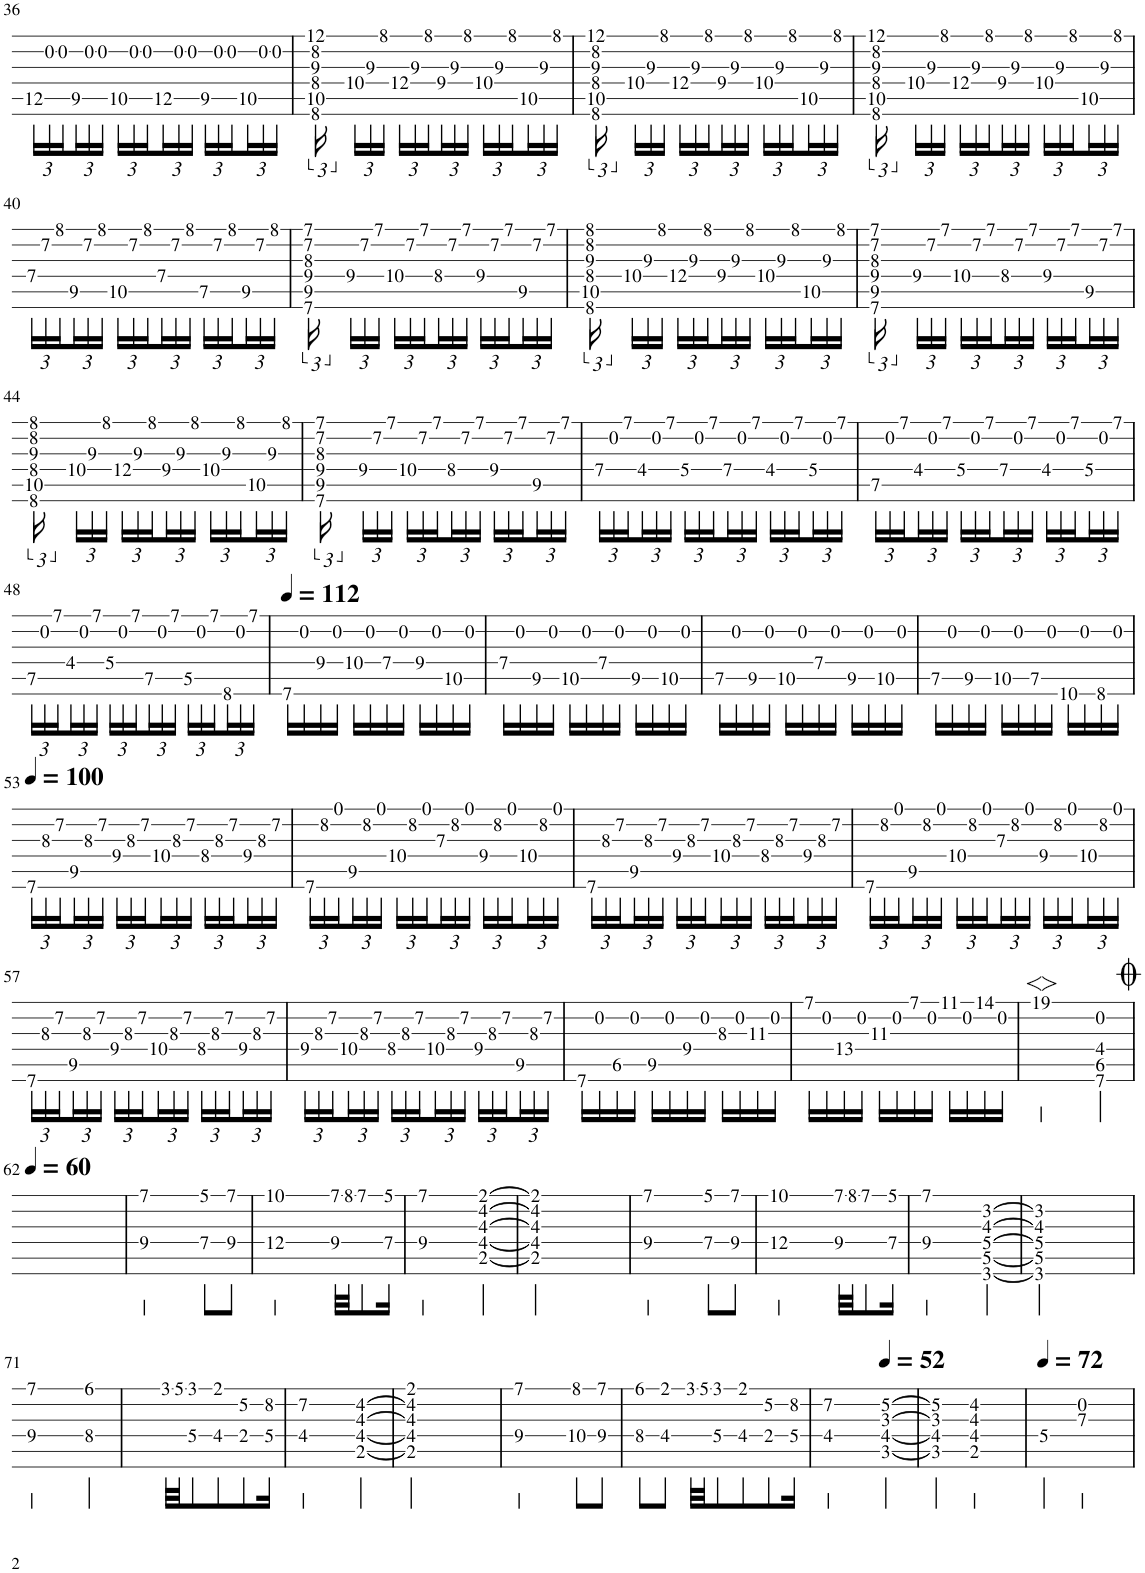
**kern
*part1
*staff1
*I"Klassische Gitarre
*I'Git.
!!LO:PB:g=z
*
*k[]
*M3/4
*Xbrackettup
=36
24A\LL
24B\
24B\
24F#\
24B\
24B\JJ
24G\LL
24B\
24B\
24A\
24B\
24B\JJ
24F#\LL
24B\
24B\
24G\
24B\
24B\JJ
=37
*brackettup
24C\ 24G\ 24B-\ 24e\ 24g\ 24ee\
24r
24r
*Xbrackettup
24c\LL
24e\
24cc\JJ
24d\LL
24e\
24cc\
24B\
24e\
24cc\JJ
24c\LL
24e\
24cc\
24G\
24e\
24cc\JJ
=38
*brackettup
24C\ 24G\ 24B-\ 24e\ 24g\ 24ee\
24r
24r
*Xbrackettup
24c\LL
24e\
24cc\JJ
24d\LL
24e\
24cc\
24B\
24e\
24cc\JJ
24c\LL
24e\
24cc\
24G\
24e\
24cc\JJ
=39
*brackettup
24C\ 24G\ 24B-\ 24e\ 24g\ 24ee\
24r
24r
*Xbrackettup
24c\LL
24e\
24cc\JJ
24d\LL
24e\
24cc\
24B\
24e\
24cc\JJ
24c\LL
24e\
24cc\
24G\
24e\
24cc\JJ
!!LO:LB:g=z
=40
24A\LL
24f#\
24cc\
24F#\
24f#\
24cc\JJ
24G\LL
24f#\
24cc\
24A\
24f#\
24cc\JJ
24E\LL
24f#\
24cc\
24F#\
24f#\
24cc\JJ
=41
*brackettup
24BB\ 24F#\ 24B\ 24e-\ 24f#\ 24b\
24r
24r
*Xbrackettup
24B\LL
24f#\
24b\JJ
24c\LL
24f#\
24b\
24B-\
24f#\
24b\JJ
24B\LL
24f#\
24b\
24F#\
24f#\
24b\JJ
=42
*brackettup
24C\ 24G\ 24B-\ 24e\ 24g\ 24cc\
24r
24r
*Xbrackettup
24c\LL
24e\
24cc\JJ
24d\LL
24e\
24cc\
24B\
24e\
24cc\JJ
24c\LL
24e\
24cc\
24G\
24e\
24cc\JJ
=43
*brackettup
24BB\ 24F#\ 24B\ 24e-\ 24f#\ 24b\
24r
24r
*Xbrackettup
24B\LL
24f#\
24b\JJ
24c\LL
24f#\
24b\
24B-\
24f#\
24b\JJ
24B\LL
24f#\
24b\
24F#\
24f#\
24b\JJ
!!LO:LB:g=z
=44
*brackettup
24C\ 24G\ 24B-\ 24e\ 24g\ 24cc\
24r
24r
*Xbrackettup
24c\LL
24e\
24cc\JJ
24d\LL
24e\
24cc\
24B\
24e\
24cc\JJ
24c\LL
24e\
24cc\
24G\
24e\
24cc\JJ
=45
*brackettup
24BB\ 24F#\ 24B\ 24e-\ 24f#\ 24b\
24r
24r
*Xbrackettup
24B\LL
24f#\
24b\JJ
24c\LL
24f#\
24b\
24B-\
24f#\
24b\JJ
24B\LL
24f#\
24b\
24F#\
24f#\
24b\JJ
=46
24A\LL
24B\
24b\
24F#\
24B\
24b\JJ
24G\LL
24B\
24b\
24A\
24B\
24b\JJ
24F#\LL
24B\
24b\
24G\
24B\
24b\JJ
=47
24E\LL
24B\
24b\
24F#\
24B\
24b\JJ
24G\LL
24B\
24b\
24A\
24B\
24b\JJ
24F#\LL
24B\
24b\
24G\
24B\
24b\JJ
!!LO:LB:g=z
=48
24E\LL
24B\
24b\
24F#\
24B\
24b\JJ
24G\LL
24B\
24b\
24E\
24B\
24b\JJ
24D\LL
24B\
24b\
24C\
24B\
24b\JJ
=49
*MM112
16BB\LL
16B\
16B\
16B\JJ
16c\LL
16B\
16A\
16B\JJ
16B\LL
16B\
16G\
16B\JJ
=50
16A\LL
16B\
16F#\
16B\JJ
16G\LL
16B\
16A\
16B\JJ
16F#\LL
16B\
16G\
16B\JJ
=51
16E\LL
16B\
16F#\
16B\JJ
16G\LL
16B\
16A\
16B\JJ
16F#\LL
16B\
16G\
16B\JJ
=52
16E\LL
16B\
16F#\
16B\JJ
16G\LL
16B\
16E\
16B\JJ
16D\LL
16B\
16C\
16B\JJ
!!LO:LB:g=z
=53
*MM100
24BB\LL
24e-\
24f#\
24F#\
24e-\
24f#\JJ
24B\LL
24e-\
24f#\
24c\
24e-\
24f#\JJ
24B-\LL
24e-\
24f#\
24B\
24e-\
24f#\JJ
=54
24BB\LL
24g\
24e\
24F#\
24g\
24e\JJ
24c\LL
24g\
24e\
24d\
24g\
24e\JJ
24B\LL
24g\
24e\
24c\
24g\
24e\JJ
=55
24BB\LL
24e-\
24f#\
24F#\
24e-\
24f#\JJ
24B\LL
24e-\
24f#\
24c\
24e-\
24f#\JJ
24B-\LL
24e-\
24f#\
24B\
24e-\
24f#\JJ
=56
24BB\LL
24g\
24e\
24F#\
24g\
24e\JJ
24c\LL
24g\
24e\
24d\
24g\
24e\JJ
24B\LL
24g\
24e\
24c\
24g\
24e\JJ
!!LO:LB:g=z
=57
24BB\LL
24e-\
24f#\
24F#\
24e-\
24f#\JJ
24B\LL
24e-\
24f#\
24c\
24e-\
24f#\JJ
24B-\LL
24e-\
24f#\
24B\
24e-\
24f#\JJ
=58
24B\LL
24e-\
24f#\
24c\
24e-\
24f#\JJ
24B-\LL
24e-\
24f#\
24c\
24e-\
24f#\JJ
24B\LL
24e-\
24f#\
24F#\
24e-\
24f#\JJ
=59
16BB\LL
16B\
16E-\
16B\JJ
16F#\LL
16B\
16B\
16B\JJ
16e-\LL
16B\
16f#\
16B\JJ
=60
16b\LL
16B\
16e-\
16B\JJ
16f#\LL
16B\
16b\
16B\JJ
16ee-\LL
16B\
16ff#\
16B\JJ
=61
2bb>\
4BB\ 4E-\ 4F#\ 4B\
!!LO:LB:g=z
=62
*MM60
4r
2r
=63
2B\ 2b\
8A\ 8a\L
8B\ 8b\J
=64
2d\ 2dd\
32B\ 32b\LLL
32cc\JJ
8b\
16A\ 16a\Jk
=65
2B\ 2b\
[4BB\ [4F#\ [4B\ [4e-\ [4f#\
=66
4BB\] 4F#\] 4B\] 4e-\] 4f#\]
2r
=67
2B\ 2b\
8A\ 8a\L
8B\ 8b\J
=68
2d\ 2dd\
32B\ 32b\LLL
32cc\JJ
8b\
16A\ 16a\Jk
=69
2B\ 2b\
[4GG\ [4D\ [4G\ [4B\ [4d\
=70
4GG\] 4D\] 4G\] 4B\] 4d\]
2r
!!LO:LB:g=z
=71
2B\ 2b\
4B-\ 4b-\
=72
4r
32g\LLL
32a\JJ
8G\ 8g\
8F#\ 8f#\
8E\ 8e\
16G\ 16g\Jk
=73
2F#\ 2f#\
[4BB\ [4F#\ [4B\ [4e-\
=74
4BB\] 4F#\] 4B\] 4e-\] 4f#\
2r
=75
2B\ 2b\
8c\ 8cc\L
8B\ 8b\J
=76
8B-\ 8b-\L
8F#\ 8f#\J
32g\LLL
32a\JJ
8G\ 8g\
8F#\ 8f#\
8E\ 8e\
16G\ 16g\Jk
=77
2F#\ 2f#\
*MM52
[4C\ [4F#\ [4B-\ [4e\
=78
4C\] 4F#\] 4B-\] 4e\]
2BB\ 2F#\ 2B\ 2e-\
=79
*MM72
4G\
2d\ 2B\
=
*-
